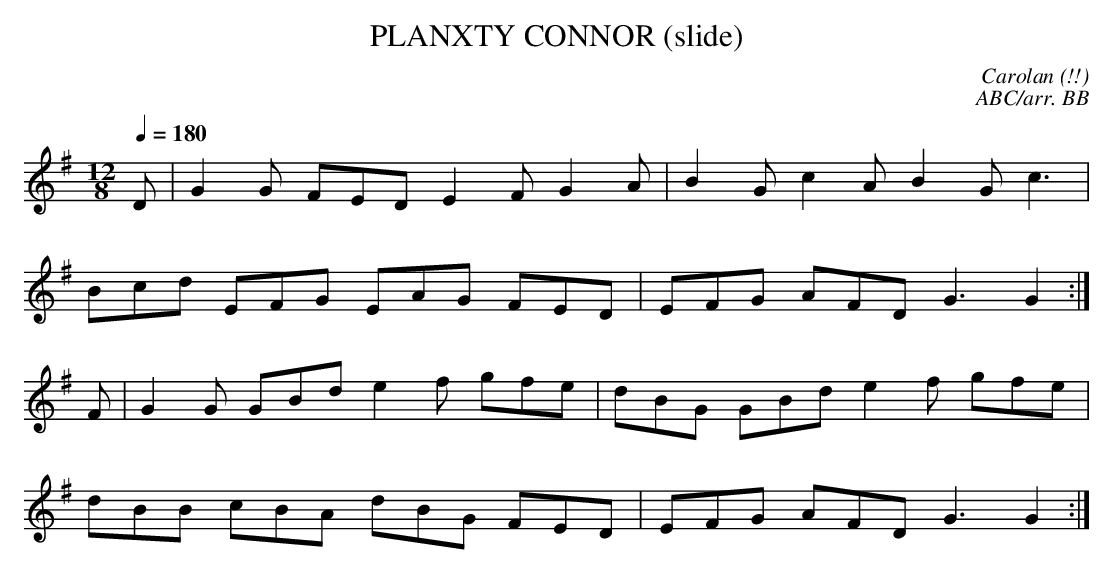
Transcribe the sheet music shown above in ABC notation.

X:1
T:PLANXTY CONNOR (slide)
C:Carolan (!!)
C:ABC/arr. BB
Q:1/4=180
M:12/8
L:1/8
K:G
D|G2G FED E2F G2A|B2G c2A B2G c3|
Bcd EFG EAG FED|EFG AFD G3 G2 :|
F|G2G GBd e2f gfe|dBG GBd e2f gfe|
dBB cBA dBG FED|EFG AFD G3 G2 :|
